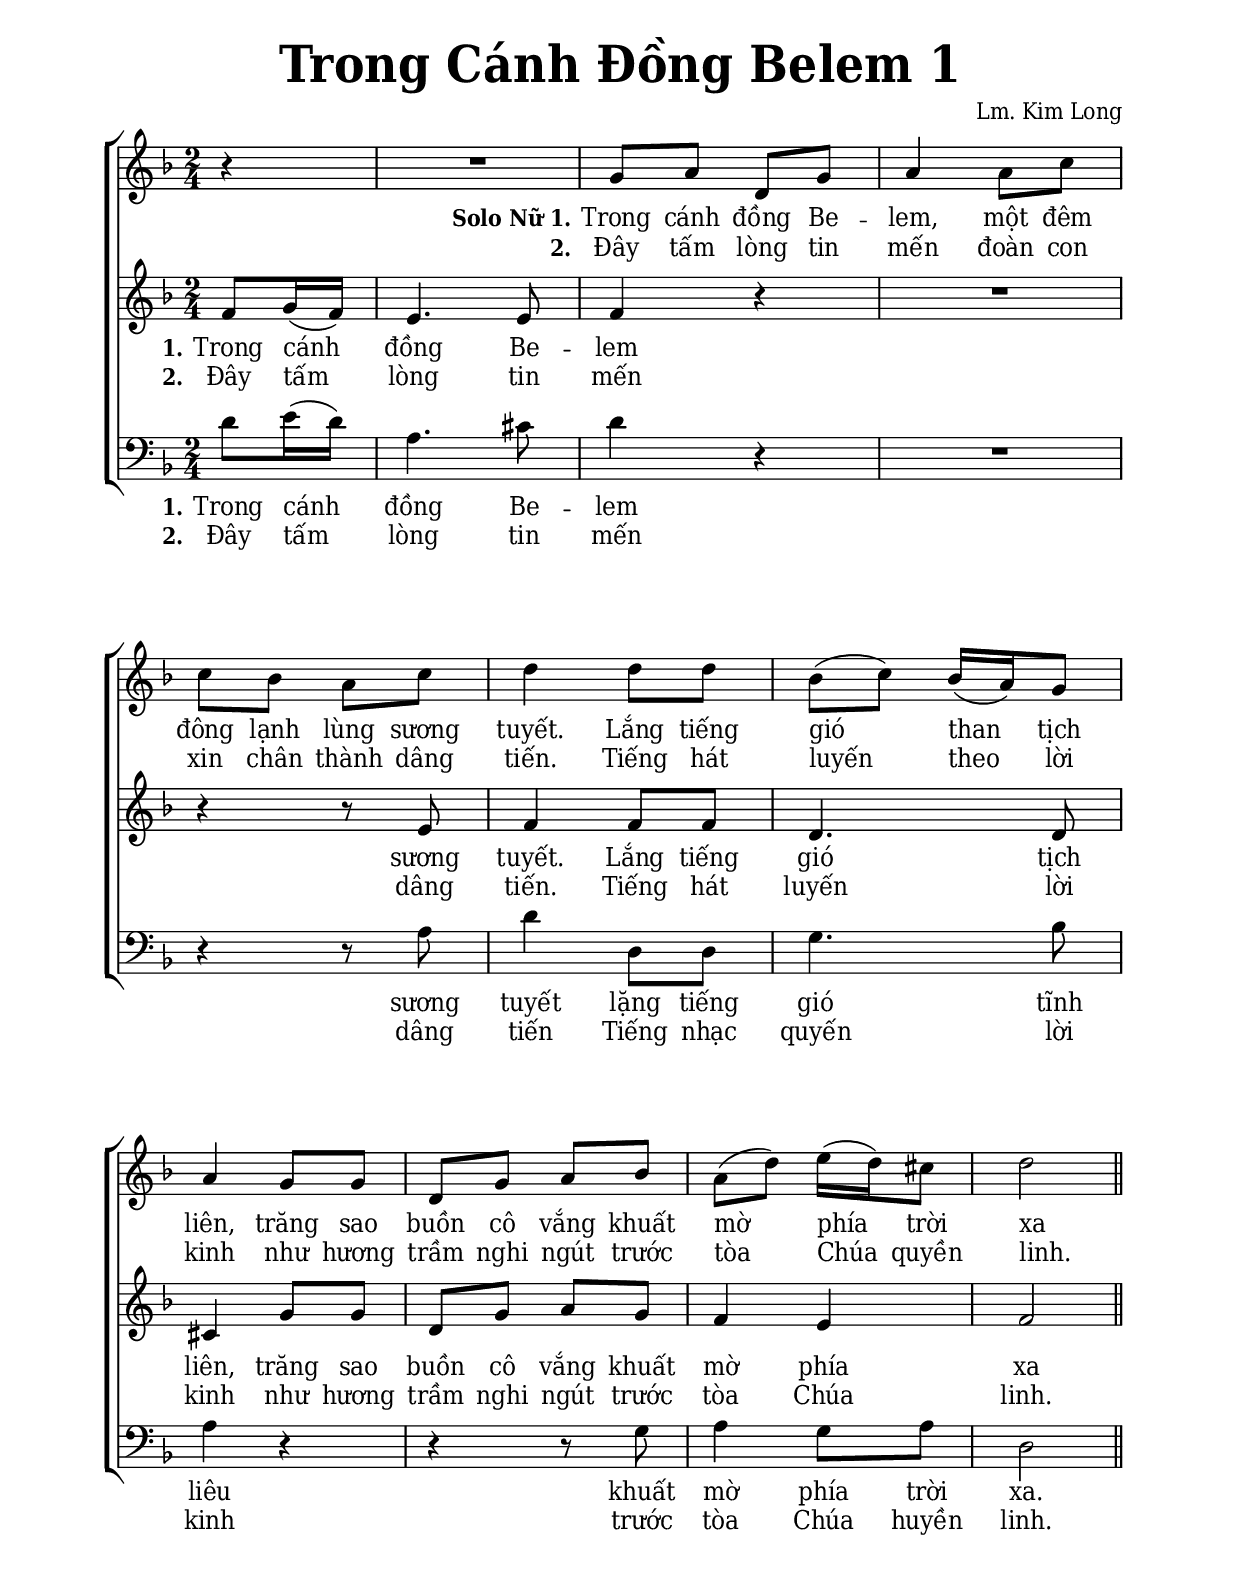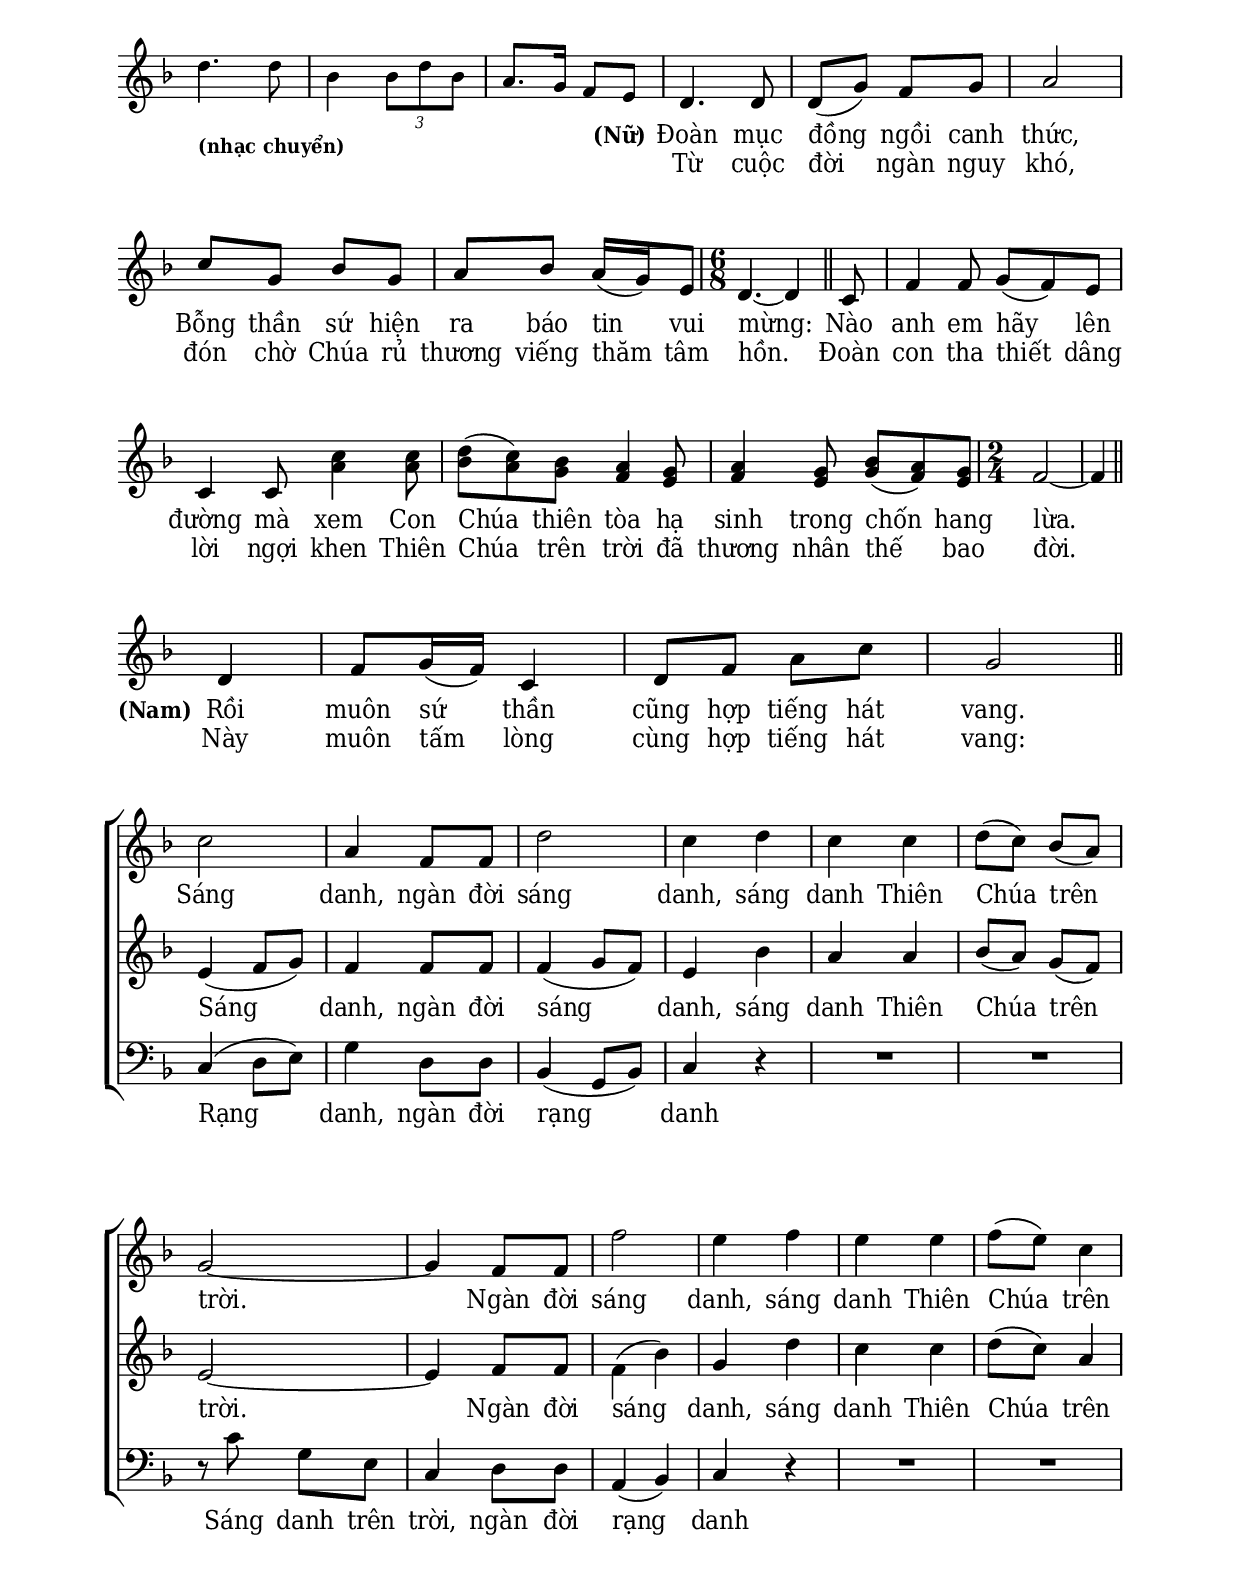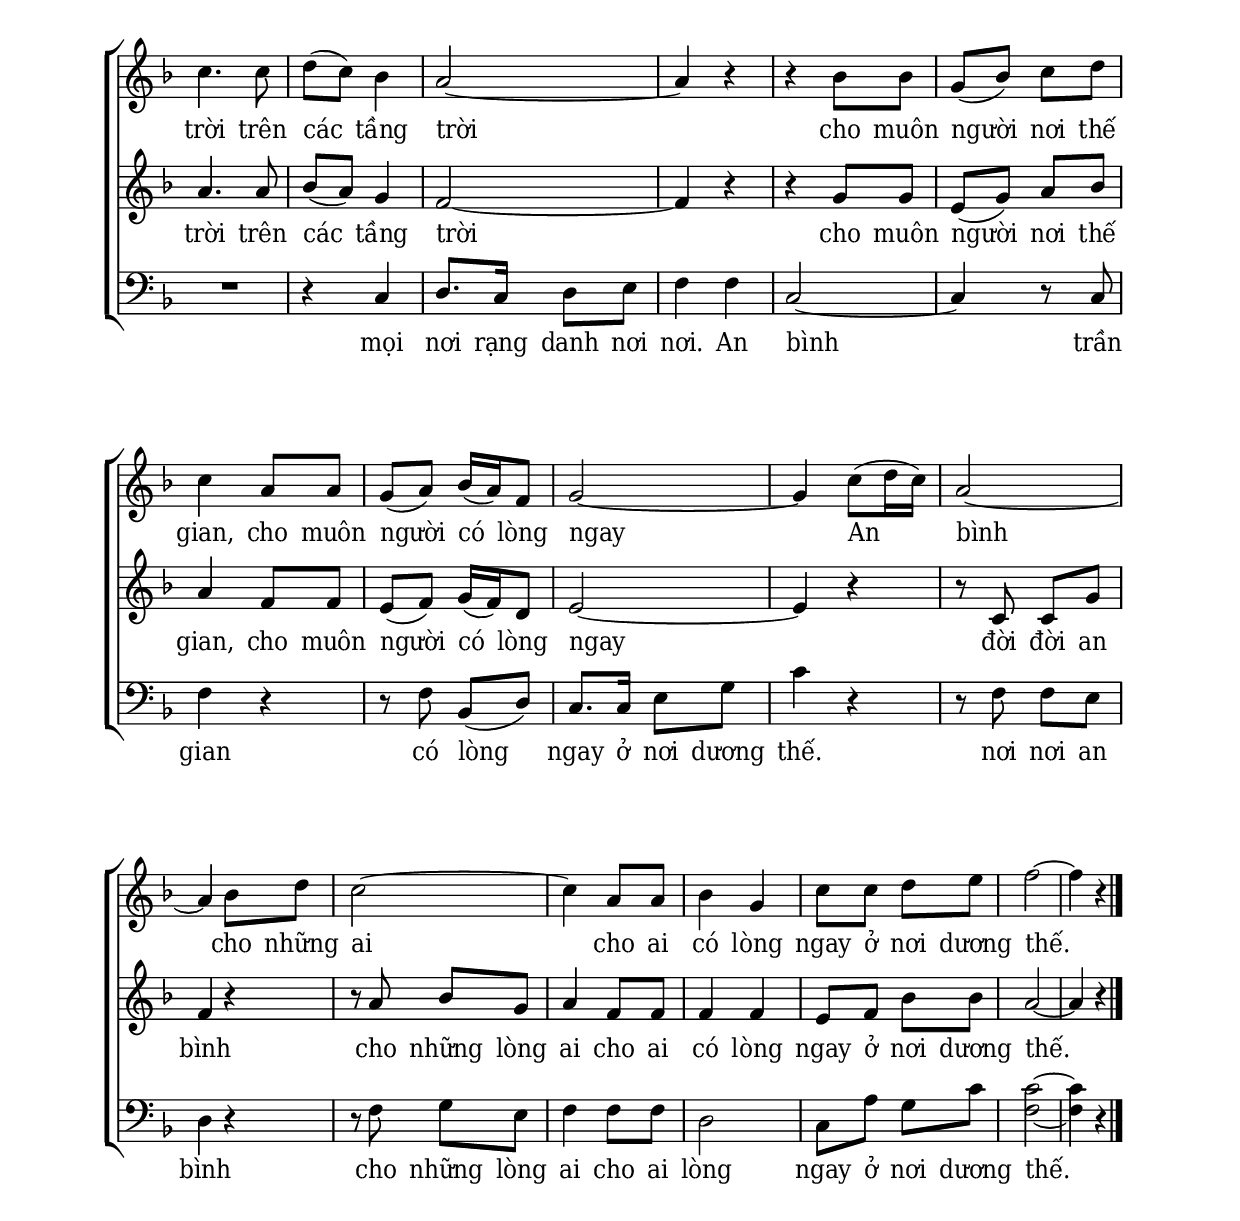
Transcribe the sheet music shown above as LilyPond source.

% Cài đặt chung
\version "2.22.1"
\include "english.ly"

\header {
  title = \markup { \fontsize #3 "Trong Cánh Đồng Belem 1" }
  composer = "Lm. Kim Long"
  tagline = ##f
}

% Nhạc
nhacDiepKhucSop = \relative c'' {
  \partial 4 r4 |
  R2
  g8 a d, g |
  a4 a8 c |
  c bf a c |
  d4 d8 d |
  bf (c) bf16 (a) g8 |
  a4 g8 g |
  d g a bf |
  a (d) e16 (d) cs8 |
  d2 \bar "||" \break
  
  \set fontSize = #-1
  d4.
  \tweak extra-offset #'(0 . -2)
  _\markup {\bold "(nhạc chuyển)" }
  d8 |
  bf4 \tuplet 3/2 { bf8 d bf } |
  a8. g16 f8 e |
  \set fontSize = #0
  
  d4. d8 |
  d (g) f g |
  a2 |
  c8 g bf g |
  a bf a16 (g) e8 |
  
  \time 6/8
  d4. ~ d4 \bar "||"
  c8 |
  f4 f8 g (f) e |
  c4 c8
  <<
    {
      c'4 c8 |
      d (c) bf a4 g8 |
      a4 g8 bf (a) g
    }
    {
      a4 a8 |
      bf (a) g f4 e8 |
      f4 e8 g (f) e
    }
  >>
  
  \time 2/4
  f2 ~ |
  f4 \bar "||" \break
  
  d4 |
  f8 g16 (f) c4 |
  d8 f a c |
  g2 \bar "||" \break
  
  c2 |
  a4 f8 f |
  d'2 |
  c4 d |
  c c |
  d8 (c) bf (a) |
  g2 ~ |
  g4 f8 f |
  f'2 |
  e4 f |
  e e |
  f8 (e) c4 |
  c4. c8 |
  d (c) bf4 |
  a2 ~ |
  a4 r |
  r bf8 bf |
  g (bf) c8 d |
  c4 a8 a |
  g (a) bf16 (a) f8 |
  g2 ~ |
  g4 c8 (d16 c) |
  a2 ~ |
  a4 bf8 d |
  c2 ~ |
  c4 a8 a |
  bf4 g |
  c8 c d e |
  f2 ~ |
  f4 r \bar "|."
}

nhacDiepKhucAlto = \relative c' {
  f8 g16 (f) |
  e4. e8 |
  f4 r |
  R2
  r4 r8 e |
  f4 f8 f |
  d4. d8 |
  cs4 g'8 g |
  d g a g |
  f4 e |
  f2 |
  
  R2*8
  
  \time 6/8
  R2.*5
  
  \time 2/4
  R2*5
  
  e4 (f8 g) |
  f4 f8 f|
  f4 (g8 f) |
  e4 bf' |
  a a |
  bf8 (a) g (f) |
  e2 ~ |
  e4 f8 f |
  \once \stemDown f4 (bf) |
  g d' |
  c c |
  d8 (c) a4 |
  a4. a8 |
  bf (a) g4 |
  f2 ~ |
  f4 r |
  r g8 g |
  e (g) a bf |
  a4 f8 f |
  e (f) g16 (f) d8 |
  e2 ~ |
  e4 r |
  r8 c c g' |
  f4 r |
  r8 a bf g |
  a4 f8 f |
  f4 f |
  e8 f bf bf |
  a2 ~ |
  a4 r
}

nhacDiepKhucBas = \relative c' {
  d8 e16 (d) |
  a4. cs8 |
  d4 r |
  R2
  r4 r8 a |
  d4 d,8 d |
  g4. bf8 |
  a4 r |
  r r8 g |
  a4 g8 a |
  d,2 |
  
  R2*8
  
  \time 6/8
  R2.*5
  
  \time 2/4
  R2*5
  
  c4 (d8 e) |
  g4 d8 d |
  bf4 (g8 bf) |
  c4 r |
  R2*2
  r8 c' g e |
  c4 d8 d |
  a4 (bf) |
  c r |
  R2*3
  r4 c |
  d8. c16 d8 e |
  f4 f |
  c2 ~ |
  c4 r8 c |
  f4 r |
  r8 f bf, (d) |
  c8. c16 e8 g |
  c4 r |
  r8 f, f e |
  d4 r |
  r8 f g e |
  f4 f8 f |
  d2 |
  c8 a' g c |
  <c f,>2 ~ |
  <c f,>4 r
}

% Lời
loiDiepKhucSopMot = \lyricmode {
  \set stanza = "Solo Nữ 1."
  Trong cánh đồng Be -- lem,
  một đêm đông lạnh lùng sương tuyết.
  Lắng tiếng gió than tịch liên,
  trăng sao buồn cô vắng khuất mờ phía trời xa
  
  \repeat unfold 10 { _ }
  \set stanza = "(Nữ)"
  Đoàn mục đồng ngồi canh thức,
  Bỗng thần sứ hiện ra báo tin vui mừng:
  Nào anh em hãy lên đường mà xem
  Con Chúa thiên tòa hạ sinh trong chốn hang lừa.
  
  \set stanza = "(Nam)"
  Rồi muôn sứ thần cũng hợp tiếng hát vang.
  
  Sáng danh, ngàn đời sáng danh,
  sáng danh Thiên Chúa trên trời.
  Ngàn đời sáng danh, sáng danh Thiên Chúa trên trời
  trên các tầng trời
  cho muôn người nơi thế gian,
  cho muôn người có lòng ngay
  An bình cho những ai
  cho ai có lòng ngay ở nơi dương thế.
}

loiDiepKhucSopHai = \lyricmode {
  \set stanza = "2."
  Đây tấm lòng tin mến
  đoàn con xin chân thành dâng tiến.
  Tiếng hát luyến theo lời kinh
  như hương trầm nghi ngút trước tòa Chúa quyền linh.
  
  \repeat unfold 10 { _ }
  Từ cuộc đời ngàn nguy khó,
  đón chờ Chúa rủ thương viếng thăm tâm hồn.
  Đoàn con tha thiết dâng lời ngợi khen Thiên Chúa trên trời
  đã thương nhân thế bao đời.
  Này muôn tấm lòng cùng hợp tiếng hát vang:
}

loiDiepKhucAltoMot = \lyricmode {
  \set stanza = "1."
  Trong cánh đồng Be -- lem
  sương tuyết.
  Lắng tiếng gió tịch liên,
  trăng sao buồn cô vắng
  khuất mờ phía xa
  
  Sáng danh, ngàn đời sáng danh,
  sáng danh Thiên Chúa trên trời.
  Ngàn đời sáng danh, sáng danh Thiên Chúa trên trời
  trên các tầng trời
  cho muôn người nơi thế gian,
  cho muôn người có lòng ngay
  đời đời an bình cho những lòng ai
  cho ai có lòng ngay ở nơi dương thế.
}

loiDiepKhucAltoHai = \lyricmode {
  \set stanza = "2."
  Đây tấm lòng tin mến
  dâng tiến.
  Tiếng hát luyến lời kinh
  như hương trầm nghi ngút trước tòa Chúa linh.
}

loiDiepKhucBasMot = \lyricmode {
  \set stanza = "1."
  Trong cánh đồng Be -- lem
  sương tuyết lặng tiếng gió tĩnh liêu
  khuất mờ phía trời xa.
  
  Rạng danh, ngàn đời rạng danh
  Sáng danh trên trời,
  ngàn đời rạng danh
  mọi nơi rạng danh nơi nơi.
  An bình
  trần gian
  có lòng ngay ở nơi dương thế.
  nơi nơi an bình
  cho những lòng ai
  cho ai lòng ngay ở nơi dương thế.
}

loiDiepKhucBasHai = \lyricmode {
  \set stanza = "2."
  Đây tấm lòng tin mến
  dâng tiến Tiếng nhạc quyến lời kinh
  trước tòa Chúa huyền linh.
}

% Dàn trang
\paper {
  #(set-paper-size "a4")
  top-margin = 20\mm
  bottom-margin = 20\mm
  left-margin = 20\mm
  right-margin = 20\mm
  indent = #0
  #(define fonts
    (make-pango-font-tree
      "Deja Vu Serif Condensed"
      "Deja Vu Serif Condensed"
      "Deja Vu Serif Condensed"
      (/ 20 20)))
  print-page-number = #f
  %page-count = #1
}

TongNhip = {
  \key f \major \time 2/4
  \set Timing.beamExceptions = #'()
  \set Timing.baseMoment = #(ly:make-moment 1/4)
  \set Timing.beatStructure = #'(1 1)
}

% Đổi kích thước nốt cho bè phụ
notBePhu =
#(define-music-function (font-size music) (number? ly:music?)
   (for-some-music
     (lambda (m)
       (if (music-is-of-type? m 'rhythmic-event)
           (begin
             (set! (ly:music-property m 'tweaks)
                   (cons `(font-size . ,font-size)
                         (ly:music-property m 'tweaks)))
             #t)
           #f))
     music)
   music)

\score {
  \new ChoirStaff <<
    \new Staff <<
        \clef treble
        \new Voice = beSop {
          \TongNhip \nhacDiepKhucSop
        }
      \new Lyrics \lyricsto beSop \loiDiepKhucSopMot
      \new Lyrics \lyricsto beSop \loiDiepKhucSopHai
    >>
    \new Staff <<
        \clef treble
        \new Voice = beAlto {
          \TongNhip \nhacDiepKhucAlto
        }
      \new Lyrics \lyricsto beAlto \loiDiepKhucAltoMot
      \new Lyrics \lyricsto beAlto \loiDiepKhucAltoHai
    >>
    \new Staff <<
        \clef "bass"
        \new Voice = beBas {
          \TongNhip \nhacDiepKhucBas
        }
      \new Lyrics \lyricsto beBas \loiDiepKhucBasMot
      \new Lyrics \lyricsto beBas \loiDiepKhucBasHai
    >>
  >>
  \layout {
    \override Lyrics.LyricSpace.minimum-distance = #1.2
    \override Score.BarNumber.break-visibility = ##(#f #f #f)
    \override Score.SpacingSpanner.uniform-stretching = ##t
    \context {
      \Staff \RemoveEmptyStaves
      \override VerticalAxisGroup.remove-first = ##t
    }
  }
}
